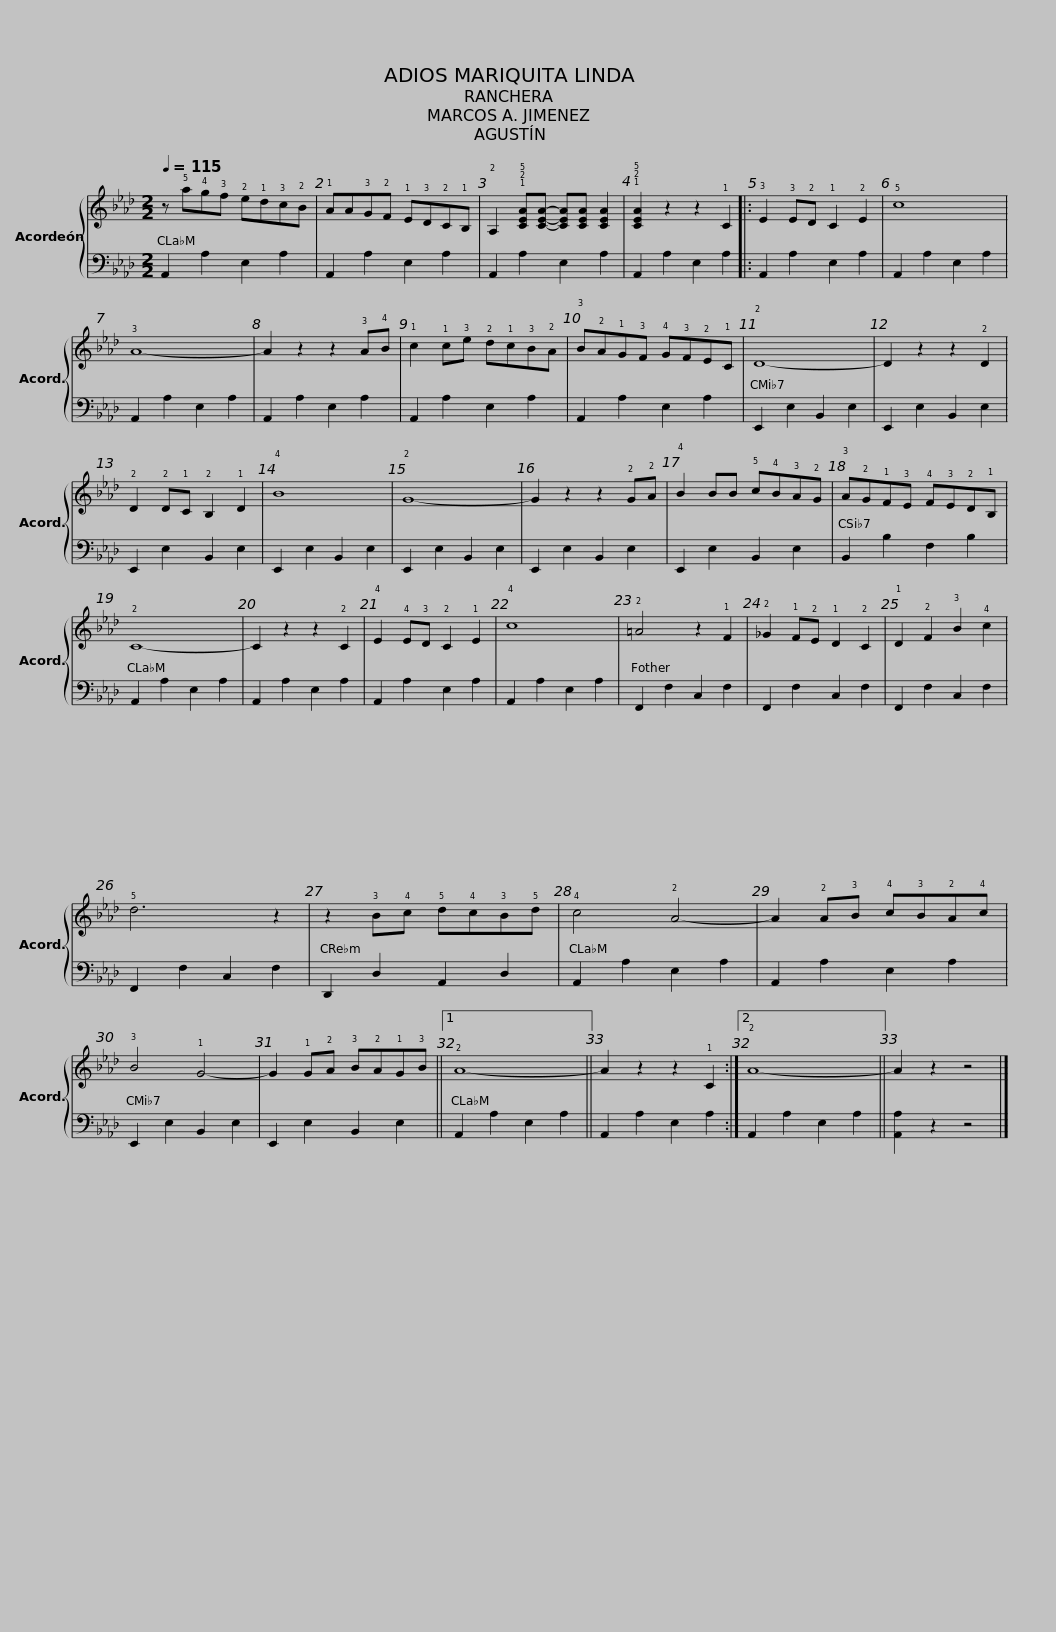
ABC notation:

X:1
%%score { 1 | 2 }
L:1/8
Q:1/4=115
M:2/2
I:linebreak $
K:Ab
V:1 treble
V:2 bass
V:1
 z !5!a!4!g!3!f !2!e!1!d!3!c!2!B | !1!AA!3!G!2!F !1!E!3!D!2!C!1!B, | !2!A,2 !1!!2!!5![CEA][CEA]- [CEA][CEA] [CEA]2 | !1!!2!!5![CEA]2 z2 z2 !1!C2 |: !3!E2 !3!E!2!D !1!C2 !2!E2 |$ %5
 !5!c8 | !3!A8- | A2 z2 z2 !3!A!4!B | !1!c2 !1!c!3!e !2!d!1!c!3!B!2!A | !3!B!2!A!1!G!3!F !4!G!3!F!2!E!1!C | %10
 !2!D8- | D2 z2 z2 !2!D2 |$ !2!D2 !2!D!1!C !2!B,2 !1!D2 | !4!B8 | !2!G8- | %15
 G2 z2 z2 !2!G!2!A | !4!B2 BB !5!c!4!B!3!A!2!G | !3!A!2!G!1!F!3!E !4!F!3!E!2!D!1!B, |$ !2!C8- | C2 z2 z2 !2!C2 | %20
 !4!E2 !4!E!3!D !2!C2 !1!E2 | !4!c8 | !2!=A4 z2 !1!F2 | !2!_G2 !1!F!2!E !1!D2 !2!C2 | !1!D2 !2!F2 !3!B2 !4!c2 | %25
 !5!d6 z2 |$ z2 !3!B!4!c !5!d!4!c!3!B!5!d | !4!c4 !2!A4- | A2 !2!A!3!B !4!c!3!B!2!A!4!c | !3!B4 !1!G4- | %30
 G2 !1!G!2!A !3!B!2!A!1!G!3!B ||1 !2!A8- || A2 z2 z2 !1!C2 :|2$ !2!A8- || A2 z2 z4 |] %35
V:2
 A,,2 A,2 E,2 A,2 | A,,2 A,2 E,2 A,2 | A,,2 A,2 E,2 A,2 | A,,2 A,2 E,2 A,2 |: A,,2 A,2 E,2 A,2 |$ %5
 A,,2 A,2 E,2 A,2 | A,,2 A,2 E,2 A,2 | A,,2 A,2 E,2 A,2 | A,,2 A,2 E,2 A,2 | A,,2 A,2 E,2 A,2 | %10
 E,,2 E,2 B,,2 E,2 | E,,2 E,2 B,,2 E,2 |$ E,,2 E,2 B,,2 E,2 | E,,2 E,2 B,,2 E,2 | E,,2 E,2 B,,2 E,2 | %15
 E,,2 E,2 B,,2 E,2 | E,,2 E,2 B,,2 E,2 | B,,2 B,2 F,2 B,2 |$ A,,2 A,2 E,2 A,2 | A,,2 A,2 E,2 A,2 | %20
 A,,2 A,2 E,2 A,2 | A,,2 A,2 E,2 A,2 | F,,2 F,2 C,2 F,2 | F,,2 F,2 C,2 F,2 | F,,2 F,2 C,2 F,2 | %25
 F,,2 F,2 C,2 F,2 |$ D,,2 D,2 A,,2 D,2 | A,,2 A,2 E,2 A,2 | A,,2 A,2 E,2 A,2 | E,,2 E,2 B,,2 E,2 | %30
 E,,2 E,2 B,,2 E,2 ||1 A,,2 A,2 E,2 A,2 || A,,2 A,2 E,2 A,2 :|2$ A,,2 A,2 E,2 A,2 || [A,,A,]2 z2 z4 |] %35
